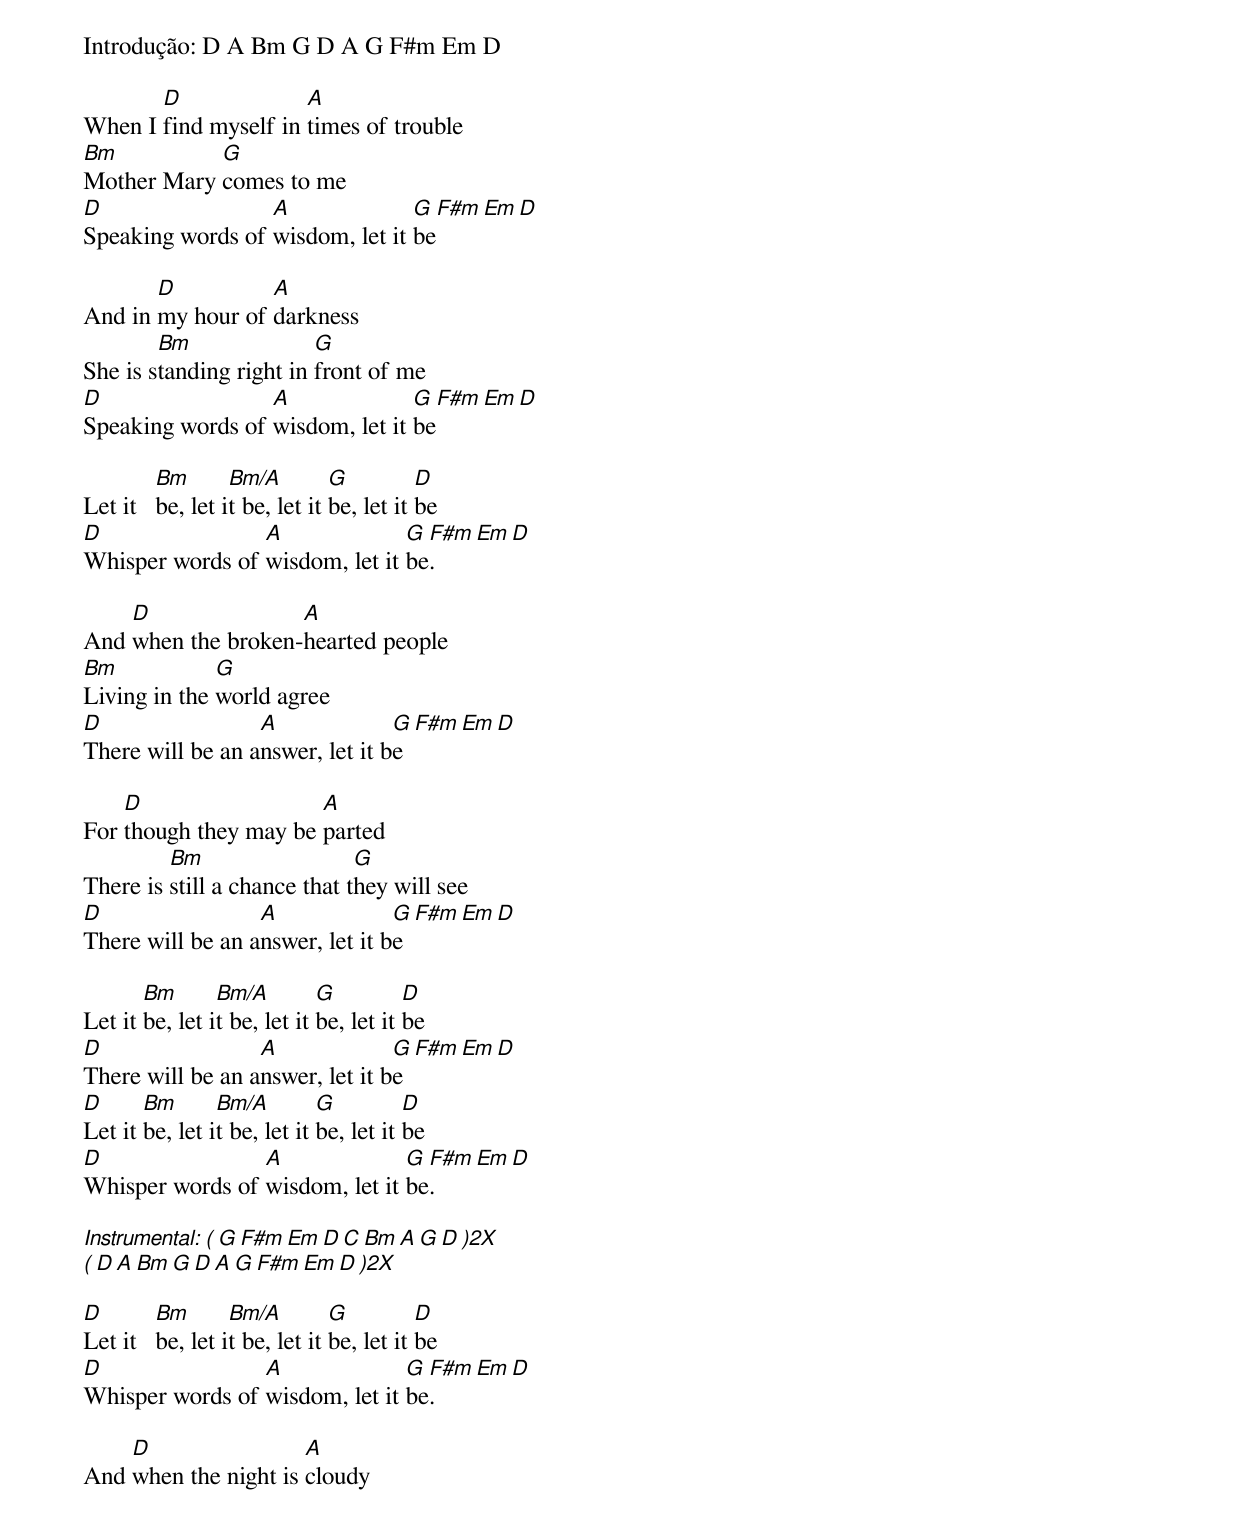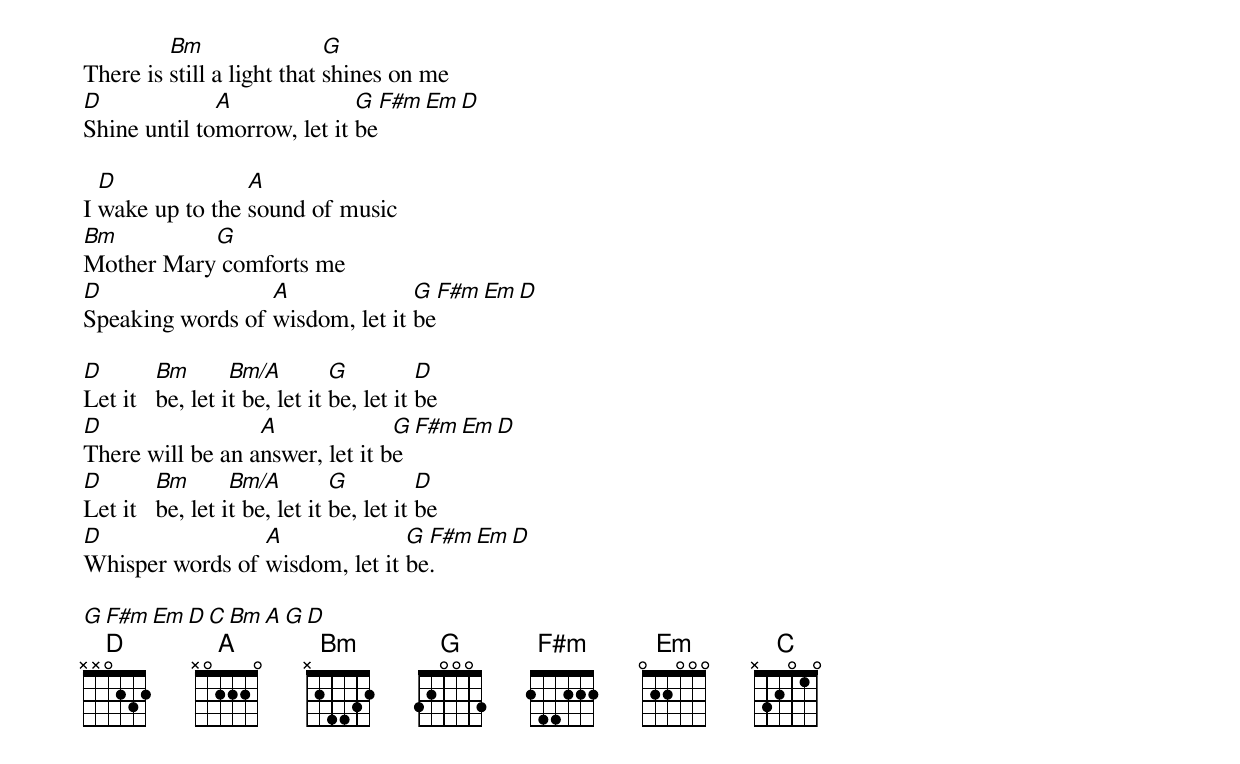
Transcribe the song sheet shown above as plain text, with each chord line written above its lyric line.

Introdução: D A Bm G D A G F#m Em D

       D              A
When I find myself in times of trouble
Bm          G
Mother Mary comes to me
D                 A              G F#m Em D
Speaking words of wisdom, let it be

       D          A
And in my hour of darkness
        Bm               G
She is standing right in front of me
D                 A              G F#m Em D
Speaking words of wisdom, let it be

         Bm       Bm/A         G          D
Let it   be, let it be, let it be, let it be
D                A              G F#m Em D
Whisper words of wisdom, let it be.

    D               A
And when the broken-hearted people
Bm            G
Living in the world agree
D                 A              G F#m Em D
There will be an answer, let it be

    D                  A
For though they may be parted
         Bm                   G
There is still a chance that they will see
D                 A              G F#m Em D
There will be an answer, let it be

       Bm       Bm/A         G          D
Let it be, let it be, let it be, let it be
D                 A              G F#m Em D
There will be an answer, let it be
D      Bm       Bm/A         G          D
Let it be, let it be, let it be, let it be
D                A              G F#m Em D
Whisper words of wisdom, let it be.

Instrumental: ( G F#m Em D C Bm A G D )2X
              ( D A Bm G D A G F#m Em D )2X

D        Bm       Bm/A         G          D
Let it   be, let it be, let it be, let it be
D                A              G F#m Em D
Whisper words of wisdom, let it be.

    D                 A
And when the night is cloudy
         Bm                 G
There is still a light that shines on me
D             A              G F#m Em D
Shine until tomorrow, let it be

  D              A
I wake up to the sound of music
Bm         G
Mother Mary comforts me
D                 A              G F#m Em D
Speaking words of wisdom, let it be

D        Bm       Bm/A         G          D
Let it   be, let it be, let it be, let it be
D                 A              G F#m Em D
There will be an answer, let it be
D        Bm       Bm/A         G          D
Let it   be, let it be, let it be, let it be
D                A              G F#m Em D
Whisper words of wisdom, let it be.

G F#m Em D C Bm A G D
